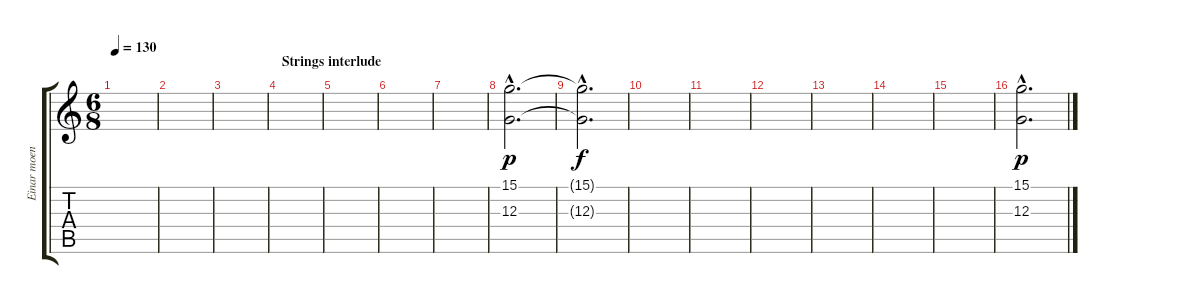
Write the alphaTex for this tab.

\track ("Einar moen" "Einar moen") {instrument choiraahs}
\staff {score tabs}
\tuning (E4 B3 G3 D3 A2 E2) {hide}
\ts (6 8)
\tempo 130
\clef g2
\ks c
|
|
|
\section ("" "Strings interlude")
|
|
|
|
(15.1{hac} 12.3{hac}).2{d dy p} |
(15.1{hac t} 12.3{hac t}).2{d dy f} |
|
|
|
|
|
|
(15.1{hac} 12.3{hac}).2{d dy p}
